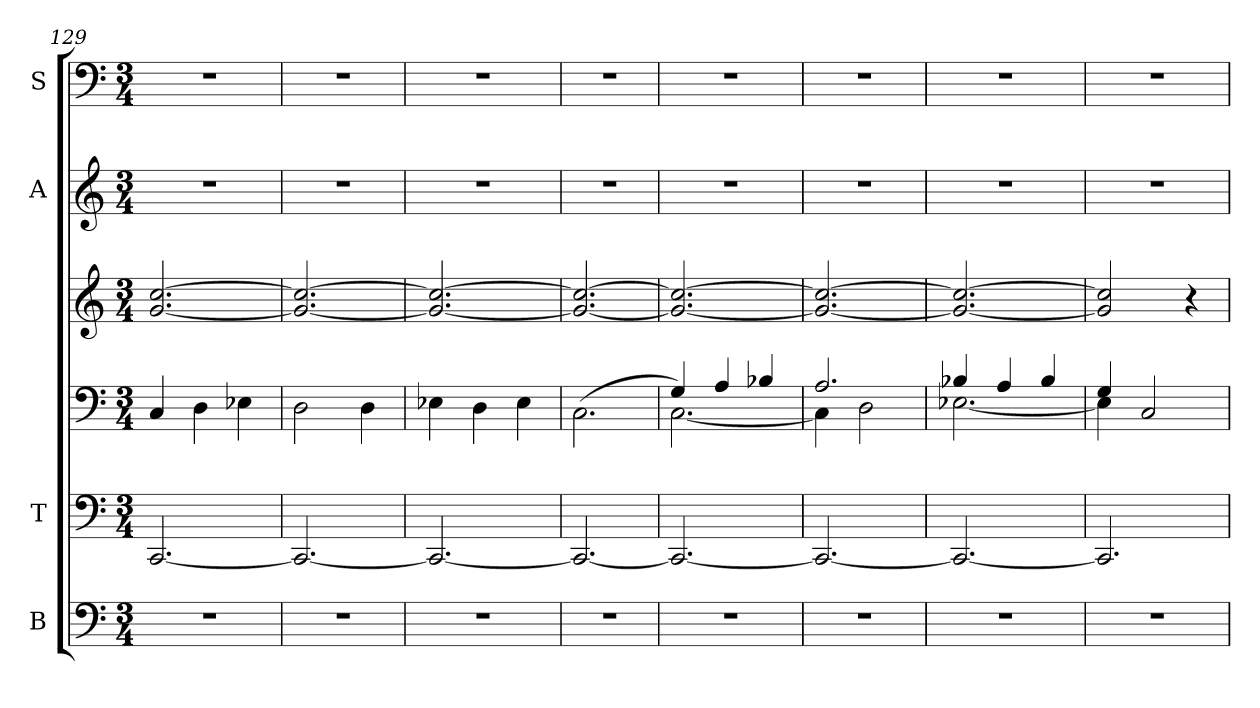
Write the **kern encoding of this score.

**kern	**kern	**kern	**kern	**kern	**kern
*part6	*part5	*part4	*part3	*part2	*part1
*staff6	*staff5	*staff4	*staff3	*staff2	*staff1
*I"B	*I"T	*	*	*I"A	*I"S
*I'B	*I'T	*	*	*I'A	*I'S
*clefF4	*clefF4	*clefF4	*clefG2	*clefG2	*clefF4
*k[]	*k[]	*k[]	*k[]	*k[]	*k[]
*C:	*C:	*C:	*C:	*C:	*C:
*M3/4	*M3/4	*M3/4	*M3/4	*M3/4	*M3/4
=129	=129	=129	=129	=129	=129
2.r	[<2.CC/	4C/	[<2.g/ [>2.cc/	2.r	2.r
.	.	4D\	.	.	.
.	.	4E-X\	.	.	.
=130	=130	=130	=130	=130	=130
2.r	2.CC/_	2D\	2.g/_ 2.cc/_	2.r	2.r
.	.	4D\	.	.	.
=131	=131	=131	=131	=131	=131
2.r	2.CC/_	4E-X\	2.g/_ 2.cc/_	2.r	2.r
.	.	4D\	.	.	.
.	.	4E-\	.	.	.
=132	=132	=132	=132	=132	=132
2.r	2.CC/_	(<2.C\	2.g/_ 2.cc/_	2.r	2.r
=133	=133	=133	=133	=133	=133
*	*	*^	*	*	*
2.r	2.CC/_	4G/	[<2.C\)	2.g/_ 2.cc/_	2.r	2.r
.	.	4A/	.	.	.	.
.	.	4B-X/	.	.	.	.
=134	=134	=134	=134	=134	=134	=134
2.r	2.CC/_	2.A/	4C\]	2.g/_ 2.cc/_	2.r	2.r
.	.	.	2D\	.	.	.
=135	=135	=135	=135	=135	=135	=135
2.r	2.CC/_	4B-X/	[<2.E-X\	2.g/_ 2.cc/_	2.r	2.r
.	.	4A/	.	.	.	.
.	.	4B-/	.	.	.	.
=136	=136	=136	=136	=136	=136	=136
2.r	2.CC/]	4G/	4E-\]	2g/] 2cc/]	2.r	2.r
.	.	2C/	2ryy	.	.	.
.	.	.	.	4r	.	.
*	*	*v	*v	*	*	*
=	=	=	=	=	=
*-	*-	*-	*-	*-	*-
